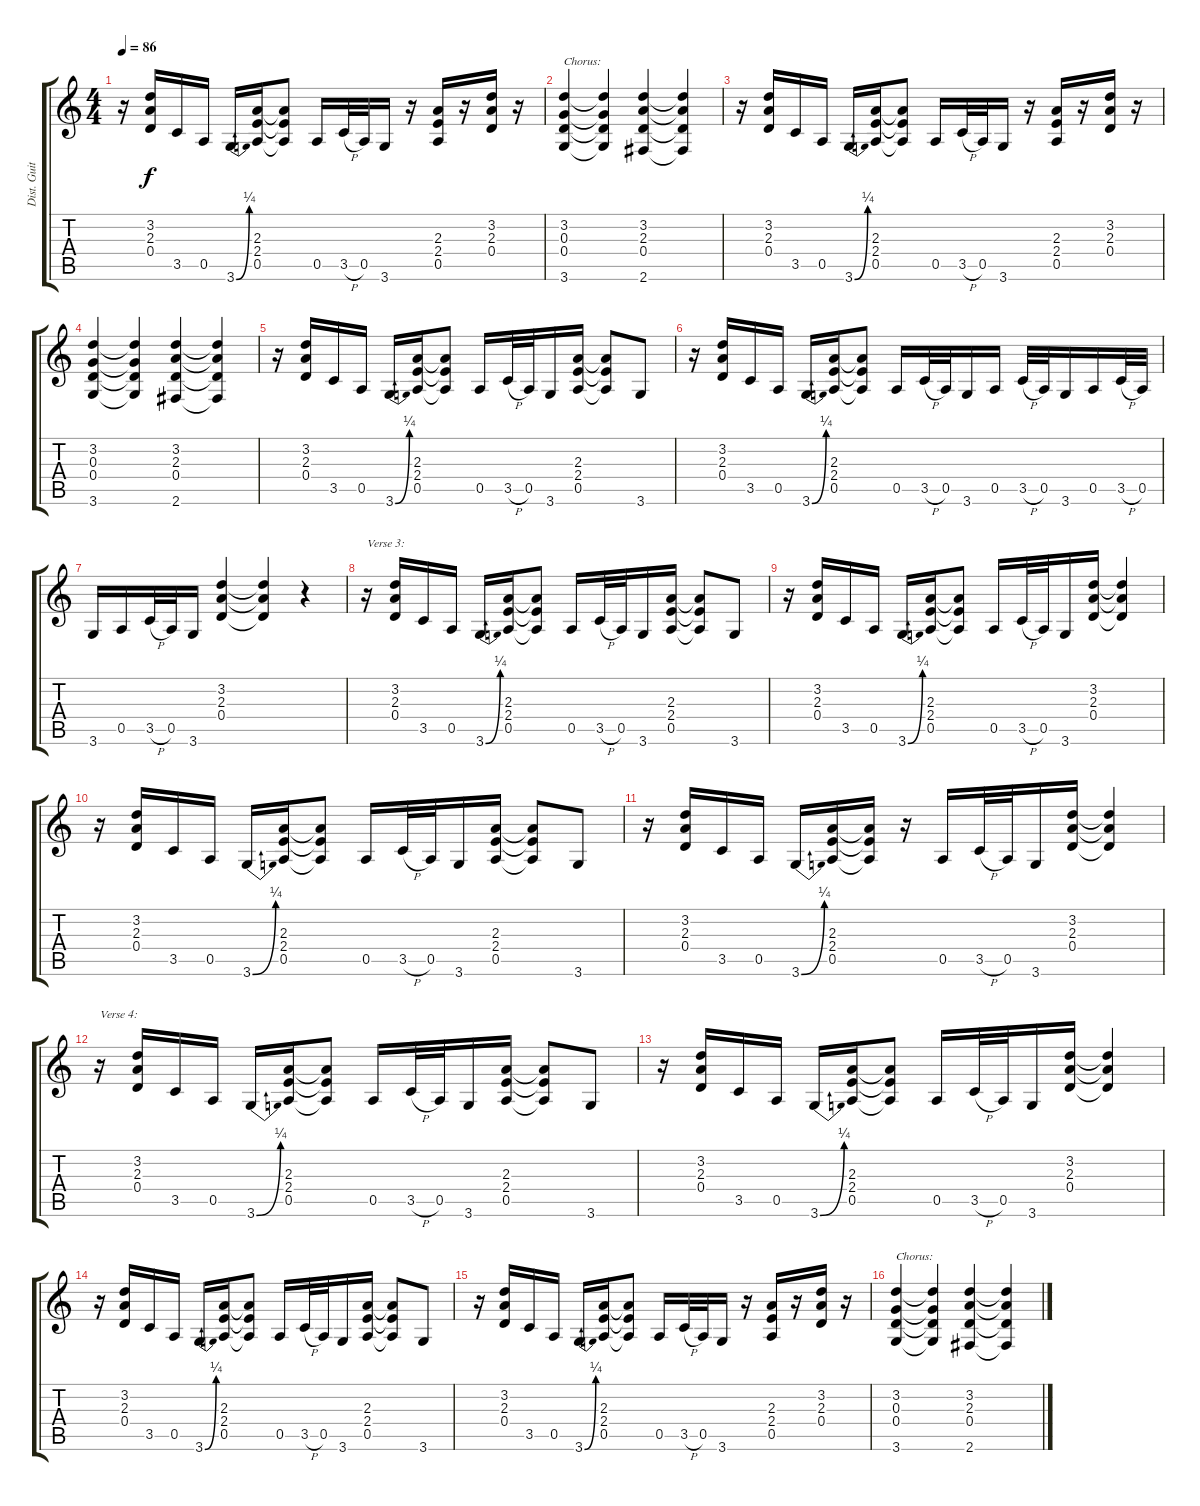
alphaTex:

\track ("Dist. Guitar 1" "Dist. Guit") {instrument distortionguitar}
\staff {score tabs}
\tuning (E4 B3 G3 D3 A2 E2) {hide}
\ts (4 4)
\tempo 86
\clef g2
\ks c
r.16{dy f} (3.2 2.3 0.4).16 3.5.16 0.5.16 3.6{be (bend 0 0 60 1)}.16 (2.3 2.4 0.5).16 (2.3{t} 2.4{t} 0.5{t}).8 0.5.16 3.5{h}.32 0.5.32 3.6.16 r.16 (2.3 2.4 0.5).16 r.16 (3.2 2.3 0.4).16 r.16 |
(3.2 0.3 0.4 3.6).4{txt "Chorus:"} (3.2{t} 0.3{t} 0.4{t} 3.6{t}).4 (3.2 2.3 0.4 2.6).4 (3.2{t} 2.3{t} 0.4{t} 2.6{t}).4 |
r.16 (3.2 2.3 0.4).16 3.5.16 0.5.16 3.6{be (bend 0 0 60 1)}.16 (2.3 2.4 0.5).16 (2.3{t} 2.4{t} 0.5{t}).8 0.5.16 3.5{h}.32 0.5.32 3.6.16 r.16 (2.3 2.4 0.5).16 r.16 (3.2 2.3 0.4).16 r.16 |
(3.2 0.3 0.4 3.6).4 (3.2{t} 0.3{t} 0.4{t} 3.6{t}).4 (3.2 2.3 0.4 2.6).4 (3.2{t} 2.3{t} 0.4{t} 2.6{t}).4 |
r.16 (3.2 2.3 0.4).16 3.5.16 0.5.16 3.6{be (bend 0 0 60 1)}.16 (2.3 2.4 0.5).16 (2.3{t} 2.4{t} 0.5{t}).8 0.5.16 3.5{h}.32 0.5.32 3.6.16 (2.3 2.4 0.5).16 (2.3{t} 2.4{t} 0.5{t}).8 3.6.8 |
r.16 (3.2 2.3 0.4).16 3.5.16 0.5.16 3.6{be (bend 0 0 60 1)}.16 (2.3 2.4 0.5).16 (2.3{t} 2.4{t} 0.5{t}).8 0.5.16 3.5{h}.32 0.5.32 3.6.16 0.5.16 3.5{h}.32 0.5.32 3.6.16 0.5.16 3.5{h}.32 0.5.32 |
3.6.16 0.5.16 3.5{h}.32 0.5.32 3.6.16 (3.2 2.3 0.4).4 (3.2{t} 2.3{t} 0.4{t}).4 r.4 |
r.16{txt "Verse 3:"} (3.2 2.3 0.4).16 3.5.16 0.5.16 3.6{be (bend 0 0 60 1)}.16 (2.3 2.4 0.5).16 (2.3{t} 2.4{t} 0.5{t}).8 0.5.16 3.5{h}.32 0.5.32 3.6.16 (2.3 2.4 0.5).16 (2.3{t} 2.4{t} 0.5{t}).8 3.6.8 |
r.16 (3.2 2.3 0.4).16 3.5.16 0.5.16 3.6{be (bend 0 0 60 1)}.16 (2.3 2.4 0.5).16 (2.3{t} 2.4{t} 0.5{t}).8 0.5.16 3.5{h}.32 0.5.32 3.6.16 (3.2 2.3 0.4).16 (3.2{t} 2.3{t} 0.4{t}).4 |
r.16 (3.2 2.3 0.4).16 3.5.16 0.5.16 3.6{be (bend 0 0 60 1)}.16 (2.3 2.4 0.5).16 (2.3{t} 2.4{t} 0.5{t}).8 0.5.16 3.5{h}.32 0.5.32 3.6.16 (2.3 2.4 0.5).16 (2.3{t} 2.4{t} 0.5{t}).8 3.6.8 |
r.16 (3.2 2.3 0.4).16 3.5.16 0.5.16 3.6{be (bend 0 0 60 1)}.16 (2.3 2.4 0.5).16 (2.3{t} 2.4{t} 0.5{t}).16 r.16 0.5.16 3.5{h}.32 0.5.32 3.6.16 (3.2 2.3 0.4).16 (3.2{t} 2.3{t} 0.4{t}).4 |
r.16{txt "Verse 4:"} (3.2 2.3 0.4).16 3.5.16 0.5.16 3.6{be (bend 0 0 60 1)}.16 (2.3 2.4 0.5).16 (2.3{t} 2.4{t} 0.5{t}).8 0.5.16 3.5{h}.32 0.5.32 3.6.16 (2.3 2.4 0.5).16 (2.3{t} 2.4{t} 0.5{t}).8 3.6.8 |
r.16 (3.2 2.3 0.4).16 3.5.16 0.5.16 3.6{be (bend 0 0 60 1)}.16 (2.3 2.4 0.5).16 (2.3{t} 2.4{t} 0.5{t}).8 0.5.16 3.5{h}.32 0.5.32 3.6.16 (3.2 2.3 0.4).16 (3.2{t} 2.3{t} 0.4{t}).4 |
r.16 (3.2 2.3 0.4).16 3.5.16 0.5.16 3.6{be (bend 0 0 60 1)}.16 (2.3 2.4 0.5).16 (2.3{t} 2.4{t} 0.5{t}).8 0.5.16 3.5{h}.32 0.5.32 3.6.16 (2.3 2.4 0.5).16 (2.3{t} 2.4{t} 0.5{t}).8 3.6.8 |
r.16 (3.2 2.3 0.4).16 3.5.16 0.5.16 3.6{be (bend 0 0 60 1)}.16 (2.3 2.4 0.5).16 (2.3{t} 2.4{t} 0.5{t}).8 0.5.16 3.5{h}.32 0.5.32 3.6.16 r.16 (2.3 2.4 0.5).16 r.16 (3.2 2.3 0.4).16 r.16 |
(3.2 0.3 0.4 3.6).4{txt "Chorus:"} (3.2{t} 0.3{t} 0.4{t} 3.6{t}).4 (3.2 2.3 0.4 2.6).4 (3.2{t} 2.3{t} 0.4{t} 2.6{t}).4
